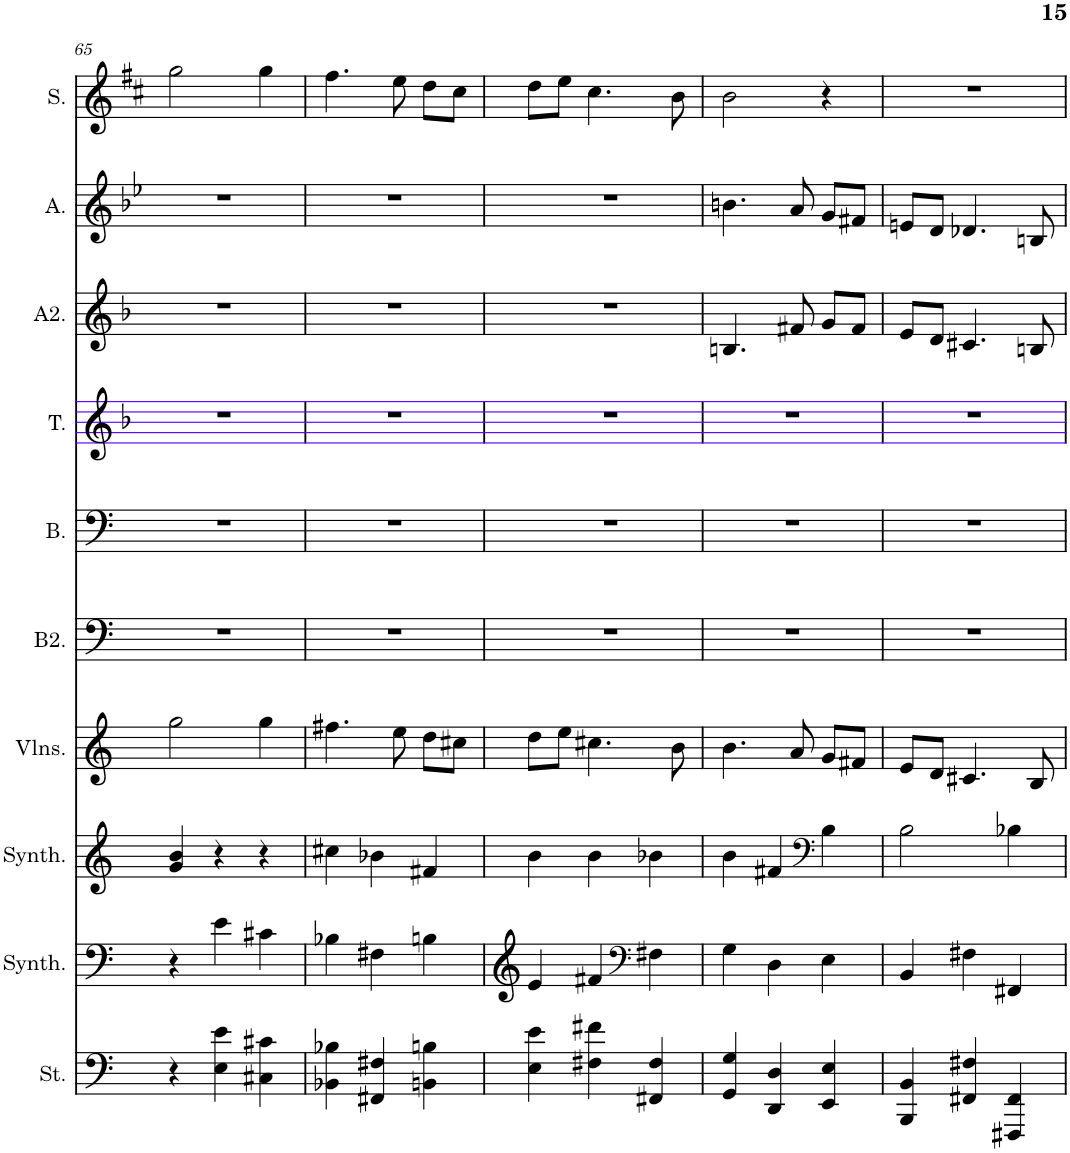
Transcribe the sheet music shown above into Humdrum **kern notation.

**kern	**kern	**kern	**kern	**kern	**kern	**kern	**kern	**kern	**kern
*part10	*part9	*part8	*part7	*part6	*part5	*part4	*part3	*part2	*part1
*staff10	*staff9	*staff8	*staff7	*staff6	*staff5	*staff4	*staff3	*staff2	*staff1
*I"Cordes, D'Bass/Strings, etc	*I"Synthétiseur d'instruments à cordes, Synth strings, etc	*I"Synthétiseur d'instruments à cordes, Synth strings 2	*I"Violons, 1st violins	*I"Basse 2	*I"Basse	*I"Tenor	*I"Alto 2	*I"Alto	*I"Soprano
*I'St.	*I'Synth.	*I'Synth.	*I'Vlns.	*I'B2.	*I'B.	*I'T.	*I'A2.	*I'A.	*I'S.
!!LO:PB:g=z
*clefF4	*clefG2	*clefF4	*clefG2	*clefF4	*clefF4	*clefG2	*clefG2	*clefG2	*clefG2
*k[]	*k[]	*k[]	*k[]	*k[]	*k[]	*k[b-]	*k[b-]	*k[b-e-]	*k[f#c#]
*M3/4	*M3/4	*M3/4	*M3/4	*M3/4	*M3/4	*M3/4	*M3/4	*M3/4	*M3/4
=65	=65	=65	=65	=65	=65	=65	=65	=65	=65
4r	4r	4g/ 4b/	2gg\	2.r	2.r	2.r	2.r	2.r	2gg\
4E\ 4e\	4e\	4r	.	.	.	.	.	.	.
4C#X\ 4c#X\	4c#X\	4r	4gg\	.	.	.	.	.	4gg\
=66	=66	=66	=66	=66	=66	=66	=66	=66	=66
4BB-X\ 4B-X\	4B-X\	4cc#X\	4.ff#X\	2.r	2.r	2.r	2.r	2.r	4.ff#\
4FF#X/ 4F#X/	4F#X\	4b-X\	.	.	.	.	.	.	.
.	.	.	8ee\	.	.	.	.	.	8ee\
4BBn\ 4Bn\	4Bn\	4f#X/	8dd\L	.	.	.	.	.	8dd\L
.	.	.	8cc#X\J	.	.	.	.	.	8cc#\J
=67	=67	=67	=67	=67	=67	=67	=67	=67	=67
4E\ 4e\	4e/	4b\	8dd\L	2.r	2.r	2.r	2.r	2.r	8dd\L
.	.	.	8ee\J	.	.	.	.	.	8ee\J
4F#X\ 4f#X\	4f#X/	4b\	4.cc#X\	.	.	.	.	.	4.cc#\
*	*clefF4	*	*	*	*	*	*	*	*
4FF#X/ 4F#/	4F#X\	4b-X\	.	.	.	.	.	.	.
.	.	.	8b\	.	.	.	.	.	8b\
=68	=68	=68	=68	=68	=68	=68	=68	=68	=68
4GG/ 4G/	4G\	4b\	4.b\	2.r	2.r	2.r	4.Bn/	4.bn\	2b\
4DD/ 4D/	4D\	4f#X/	.	.	.	.	.	.	.
.	.	.	8a/	.	.	.	8f#X/	8a/	.
*	*	*clefF4	*	*	*	*	*	*	*
4EE/ 4E/	4E\	4B\	8g/L	.	.	.	8g/L	8g/L	4r
.	.	.	8f#X/J	.	.	.	8f#/J	8f#X/J	.
=69	=69	=69	=69	=69	=69	=69	=69	=69	=69
4BBB/ 4BB/	4BB/	2B\	8e/L	2.r	2.r	2.r	8e/L	8en/L	2.r
.	.	.	8d/J	.	.	.	8d/J	8d/J	.
4FF#X/ 4F#X/	4F#X\	.	4.c#X/	.	.	.	4.c#X/	4.d-X/	.
4FFF#X/ 4FF#/	4FF#X/	4B-X\	.	.	.	.	.	.	.
.	.	.	8B/	.	.	.	8Bn/	8Bn/	.
=	=	=	=	=	=	=	=	=	=
*-	*-	*-	*-	*-	*-	*-	*-	*-	*-
